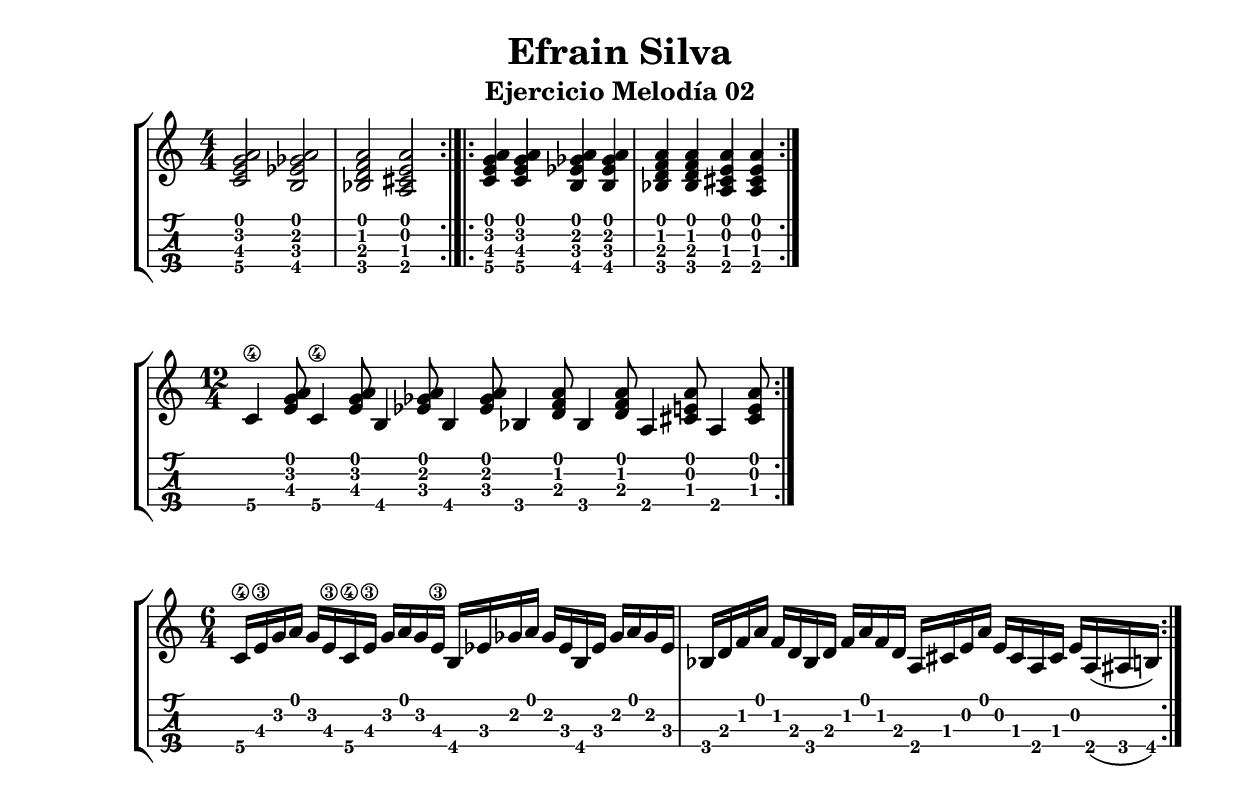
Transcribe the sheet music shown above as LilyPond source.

\header {
  title = "Efrain Silva"
  subtitle = "Ejercicio Melodía 02"
  subsubtile = "a"
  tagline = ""  % removed
}
%--- Introducción de las notas ---%
uno = \relative c' {
\key c \major
\numericTimeSignature
\time 4/4
	<c e g a>2
	<b ees ges a>
	<bes d f a>
	<a cis e a> \bar ":|.|:"
	<c e g a>4 <c e g a> <b ees ges a> <b ees ges a>
	<bes d f a> <bes d f a> <a cis e a> <a cis e a> \bar ":|." 
}

dos = \relative c' {
\key c \major
\numericTimeSignature
\time 12/4
	c4\4 <e g a>8 c4\4 <e g a>8 b4 <ees ges a>8 b4 <ees ges a>8
	bes4 <d f a>8 bes4 <d f a>8 a4 <cis e a>8 a4 <cis e a>8 \bar ":|." 
}

tres = \relative c' {
\key c \major
\numericTimeSignature
\time 6/4
	c16\4 e\3 g a g e\3
	  c\4 e\3 g a g e\3
	b ees ges a ges ees
	b ees ges a ges ees
	bes d f a f d 
	bes d f a f d 
	a cis e a e cis a cis e
	a,( ais b)\bar ":|." 

}

%--- Partitura ---%
\score {
 \header {
      piece = ""
    }
	\new StaffGroup	
	<<
		\new Staff \uno
		\new TabStaff \uno
	>>



\layout{
	\context {
		\TabStaff
		stringTunings = #tenor-ukulele-tuning
	}
}
\midi{
	\tempo 4 = 120
	}
}
%--- Partitura 2---%
\score {
 \header {
      piece = ""
    }
	\new StaffGroup	
	<<
		\new Staff \dos
		\new TabStaff \dos
	>>



\layout{
	\context {
		\TabStaff
		stringTunings = #tenor-ukulele-tuning
	}
}
\midi{
	\tempo 4 = 120
	}
}

%--- Partitura 3---%
\score {
 \header {
      piece = ""
    }
	\new StaffGroup	
	<<
		\new Staff \tres
		\new TabStaff \tres
	>>



\layout{
	\context {
		\TabStaff
		stringTunings = #tenor-ukulele-tuning
	}
}
\midi{
	\tempo 4 = 120
	}
}